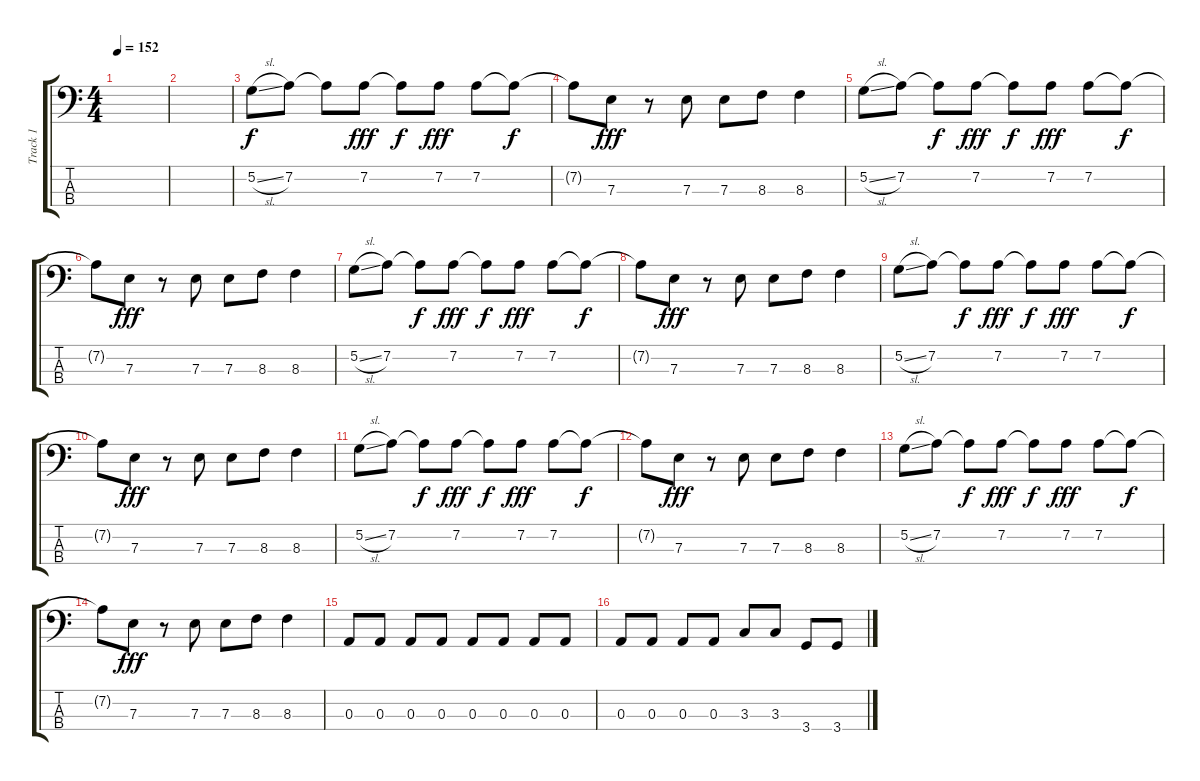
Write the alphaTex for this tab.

\track ("Track 1" "Track 1") {instrument electricbassfinger}
\staff {score tabs}
\tuning (G2 D2 A1 E1) {hide}
\ts (4 4)
\tempo 152
\clef f4
\ks c
|
|
5.2{sl}.8 7.2.8 7.2{t}.8{dy f} 7.2.8{dy fff} 7.2{t}.8{dy f} 7.2.8{dy fff} 7.2.8 7.2{t}.8{dy f} |
7.2{t}.8 7.3.8{dy fff} r.8 7.3.8 7.3.8 8.3.8 8.3.4 |
5.2{sl}.8 7.2.8 7.2{t}.8{dy f} 7.2.8{dy fff} 7.2{t}.8{dy f} 7.2.8{dy fff} 7.2.8 7.2{t}.8{dy f} |
7.2{t}.8 7.3.8{dy fff} r.8 7.3.8 7.3.8 8.3.8 8.3.4 |
5.2{sl}.8 7.2.8 7.2{t}.8{dy f} 7.2.8{dy fff} 7.2{t}.8{dy f} 7.2.8{dy fff} 7.2.8 7.2{t}.8{dy f} |
7.2{t}.8 7.3.8{dy fff} r.8 7.3.8 7.3.8 8.3.8 8.3.4 |
5.2{sl}.8 7.2.8 7.2{t}.8{dy f} 7.2.8{dy fff} 7.2{t}.8{dy f} 7.2.8{dy fff} 7.2.8 7.2{t}.8{dy f} |
7.2{t}.8 7.3.8{dy fff} r.8 7.3.8 7.3.8 8.3.8 8.3.4 |
5.2{sl}.8 7.2.8 7.2{t}.8{dy f} 7.2.8{dy fff} 7.2{t}.8{dy f} 7.2.8{dy fff} 7.2.8 7.2{t}.8{dy f} |
7.2{t}.8 7.3.8{dy fff} r.8 7.3.8 7.3.8 8.3.8 8.3.4 |
5.2{sl}.8 7.2.8 7.2{t}.8{dy f} 7.2.8{dy fff} 7.2{t}.8{dy f} 7.2.8{dy fff} 7.2.8 7.2{t}.8{dy f} |
7.2{t}.8 7.3.8{dy fff} r.8 7.3.8 7.3.8 8.3.8 8.3.4 |
0.3.8 0.3.8 0.3.8 0.3.8 0.3.8 0.3.8 0.3.8 0.3.8 |
0.3.8 0.3.8 0.3.8 0.3.8 3.3.8 3.3.8 3.4.8 3.4.8
